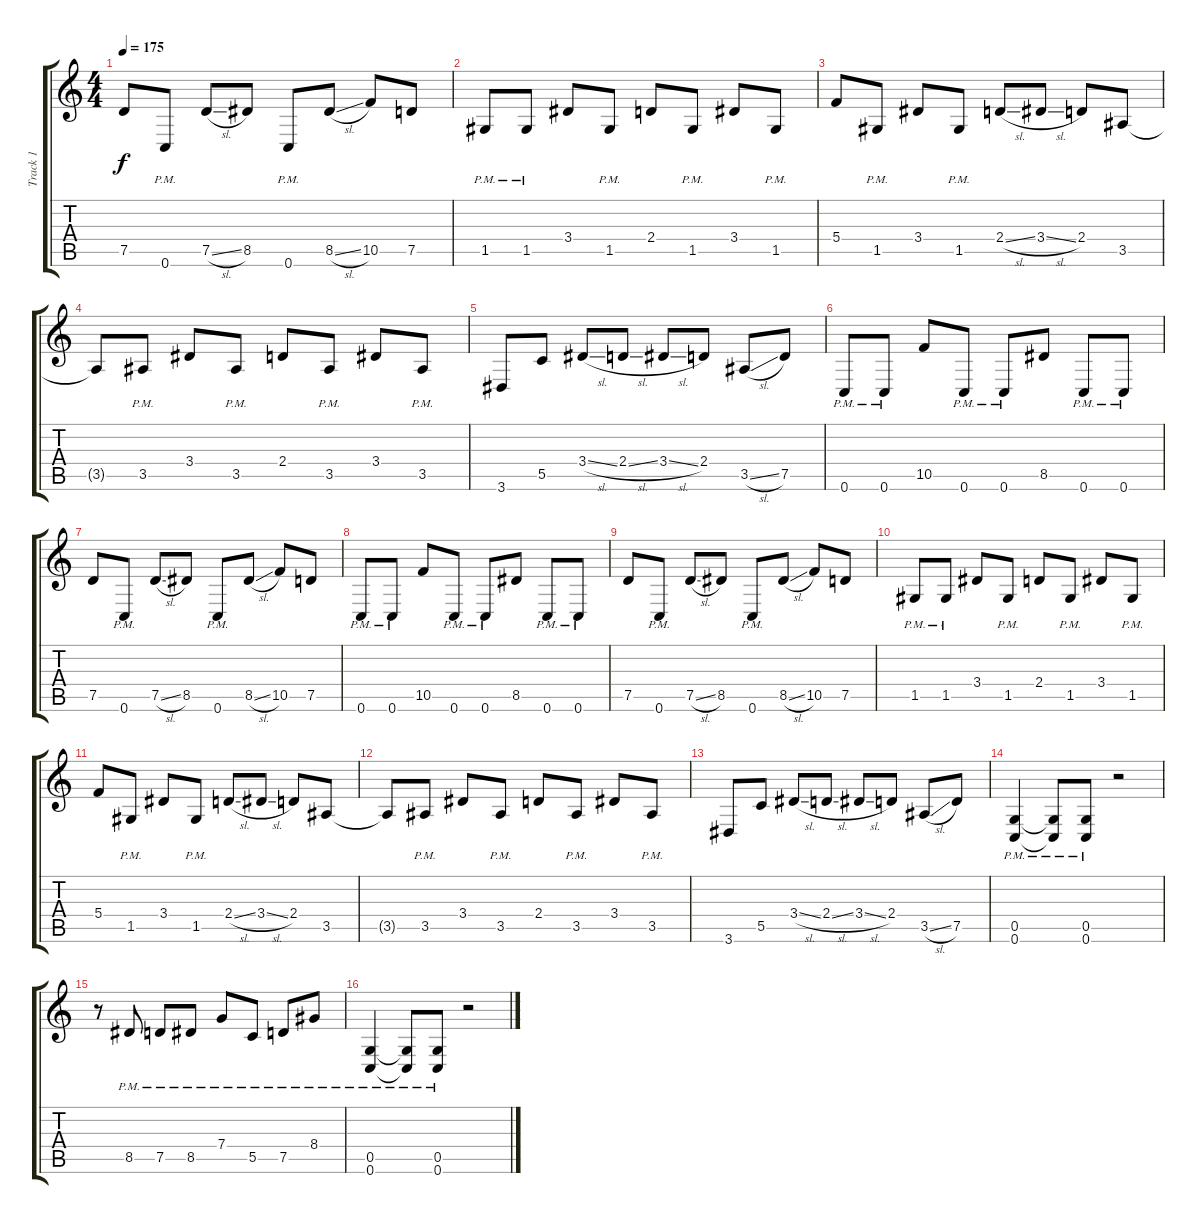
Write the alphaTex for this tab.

\track ("Track 1" "Track 1") {instrument distortionguitar}
\staff {score tabs}
\tuning (D4 A3 F3 C3 G2 C2) {hide}
\ts (4 4)
\tempo 175
\clef g2
\ks c
7.5.8{dy f} 0.6{pm}.8 7.5{sl}.8 8.5.8 0.6{pm}.8 8.5{sl}.8 10.5.8 7.5.8 |
1.5{pm}.8 1.5{pm}.8 3.4.8 1.5{pm}.8 2.4.8 1.5{pm}.8 3.4.8 1.5{pm}.8 |
5.4.8 1.5{pm}.8 3.4.8 1.5{pm}.8 2.4{sl}.8 3.4{sl}.8 2.4.8 3.5.8 |
3.5{t}.8 3.5{pm}.8 3.4.8 3.5{pm}.8 2.4.8 3.5{pm}.8 3.4.8 3.5{pm}.8 |
3.6.8 5.5.8 3.4{sl}.8 2.4{sl}.8 3.4{sl}.8 2.4.8 3.5{sl}.8 7.5.8 |
0.6{pm}.8 0.6{pm}.8 10.5.8 0.6{pm}.8 0.6{pm}.8 8.5.8 0.6{pm}.8 0.6{pm}.8 |
7.5.8 0.6{pm}.8 7.5{sl}.8 8.5.8 0.6{pm}.8 8.5{sl}.8 10.5.8 7.5.8 |
0.6{pm}.8 0.6{pm}.8 10.5.8 0.6{pm}.8 0.6{pm}.8 8.5.8 0.6{pm}.8 0.6{pm}.8 |
7.5.8 0.6{pm}.8 7.5{sl}.8 8.5.8 0.6{pm}.8 8.5{sl}.8 10.5.8 7.5.8 |
1.5{pm}.8 1.5{pm}.8 3.4.8 1.5{pm}.8 2.4.8 1.5{pm}.8 3.4.8 1.5{pm}.8 |
5.4.8 1.5{pm}.8 3.4.8 1.5{pm}.8 2.4{sl}.8 3.4{sl}.8 2.4.8 3.5.8 |
3.5{t}.8 3.5{pm}.8 3.4.8 3.5{pm}.8 2.4.8 3.5{pm}.8 3.4.8 3.5{pm}.8 |
3.6.8 5.5.8 3.4{sl}.8 2.4{sl}.8 3.4{sl}.8 2.4.8 3.5{sl}.8 7.5.8 |
(0.5{pm} 0.6{pm}).4 (0.5{pm t} 0.6{pm t}).8 (0.5{pm} 0.6{pm}).8 r.2 |
r.8 8.5{pm}.8 7.5{pm}.8 8.5{pm}.8 7.4{pm}.8 5.5{pm}.8 7.5{pm}.8 8.4{pm}.8 |
(0.5{pm} 0.6{pm}).4 (0.5{pm t} 0.6{pm t}).8 (0.5{pm} 0.6{pm}).8 r.2
